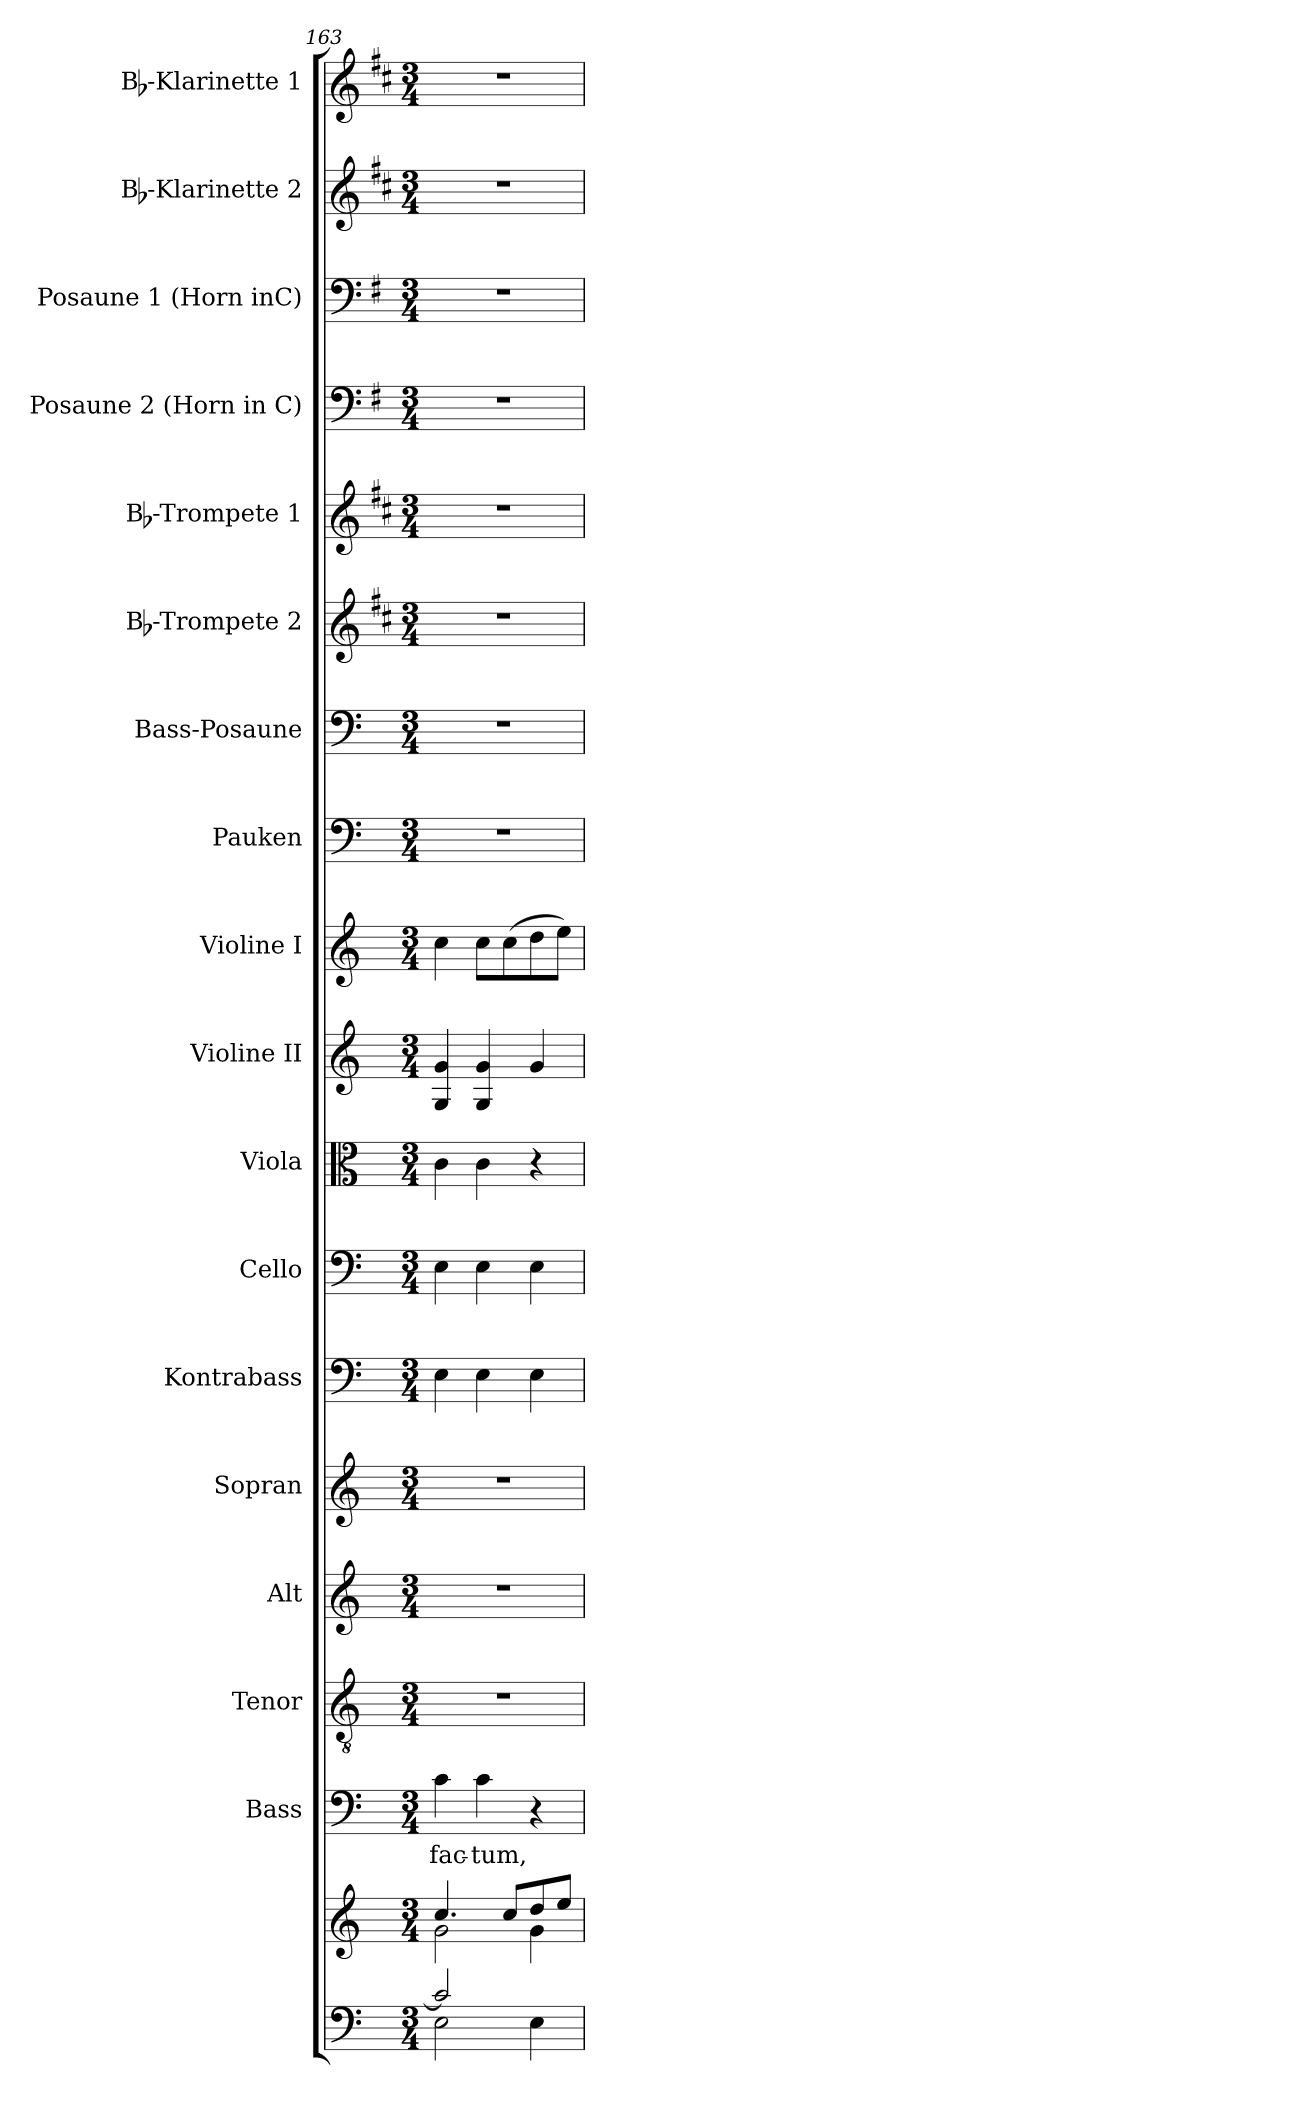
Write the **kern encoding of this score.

**kern	**kern	**kern	**text	**kern	**kern	**kern	**kern	**kern	**kern	**kern	**kern	**kern	**kern	**kern	**kern	**kern	**kern	**kern	**kern
*part18	*part18	*part17	*part17	*part16	*part15	*part14	*part13	*part12	*part11	*part10	*part9	*part8	*part7	*part6	*part5	*part4	*part3	*part2	*part1
*staff19	*staff18	*staff17	*staff17	*staff16	*staff15	*staff14	*staff13	*staff12	*staff11	*staff10	*staff9	*staff8	*staff7	*staff6	*staff5	*staff4	*staff3	*staff2	*staff1
*	*	*I"Bass	*	*I"Tenor	*I"Alt	*I"Sopran	*I"Kontrabass	*I"Cello	*I"Viola	*I"Violine II	*I"Violine I	*I"Pauken	*I"Bass-Posaune	*I"Bb-Trompete 2	*I"Bb-Trompete 1	*I"Posaune 2 (Horn in C)	*I"Posaune 1 (Horn inC)	*I"Bb-Klarinette 2	*I"Bb-Klarinette 1
*	*	*I'B.	*	*I'T.	*I'A.	*I'S.	*I'Kb.	*	*I'Vla.	*I'Vl. II	*I'Vl. I	*I'Pk.	*I'B-Pos.	*I'Bb Trp. 2	*I'Bb Trp. 1	*I'Pos. 2	*I'Pos. 1	*I'Bb Kl. 2	*I'Bb Kl. 1
!!LO:PB:g=z
*clefF4	*clefG2	*clefF4	*	*clefGv2	*clefG2	*clefG2	*clefF4	*clefF4	*clefC3	*clefG2	*clefG2	*clefF4	*clefF4	*clefG2	*clefG2	*clefF4	*clefF4	*clefG2	*clefG2
*	*	*	*	*	*	*	*ITrd7c12	*	*	*	*	*	*	*ITrd1c2	*ITrd1c2	*ITrd4c7	*ITrd4c7	*ITrd1c2	*ITrd1c2
*k[]	*k[]	*k[]	*	*k[]	*k[]	*k[]	*k[]	*k[]	*k[]	*k[]	*k[]	*k[]	*k[]	*k[]	*k[]	*k[]	*k[]	*k[]	*k[]
*C:	*C:	*C:	*	*C:	*C:	*C:	*C:	*C:	*C:	*C:	*C:	*C:	*C:	*C:	*C:	*C:	*C:	*C:	*C:
*M3/4	*M3/4	*M3/4	*	*M3/4	*M3/4	*M3/4	*M3/4	*M3/4	*M3/4	*M3/4	*M3/4	*M3/4	*M3/4	*M3/4	*M3/4	*M3/4	*M3/4	*M3/4	*M3/4
=163	=163	=163	=163	=163	=163	=163	=163	=163	=163	=163	=163	=163	=163	=163	=163	=163	=163	=163	=163
*^	*^	*	*	*	*	*	*	*	*	*	*	*	*	*	*	*	*	*	*
!	!	!	!	!	!LO:LY:b	!	!	!	!	!	!	!	!	!	!	!	!	!	!	!	!
2c/]	2E\	4.cc/	2g\	4c\	fac-	2.r	2.r	2.r	4EE\	4E\	4c\	4G/ 4g/	4cc\	2.r	2.r	2.r	2.r	2.r	2.r	2.r	2.r
!	!	!	!	!	!LO:LY:b	!	!	!	!	!	!	!	!	!	!	!	!	!	!	!	!
.	.	.	.	4c\	-tum,	.	.	.	4EE\	4E\	4c\	4G/ 4g/	8cc\L	.	.	.	.	.	.	.	.
.	.	8cc/L	.	.	.	.	.	.	.	.	.	.	(>8cc\	.	.	.	.	.	.	.	.
4ryy	4E\	8dd/	4g\	4r	.	.	.	.	4EE\	4E\	4r	4g/	8dd\	.	.	.	.	.	.	.	.
.	.	8ee/J	.	.	.	.	.	.	.	.	.	.	8ee\J)	.	.	.	.	.	.	.	.
*v	*v	*	*	*	*	*	*	*	*	*	*	*	*	*	*	*	*	*	*	*	*
*	*v	*v	*	*	*	*	*	*	*	*	*	*	*	*	*	*	*	*	*	*
=	=	=	=	=	=	=	=	=	=	=	=	=	=	=	=	=	=	=	=
*-	*-	*-	*-	*-	*-	*-	*-	*-	*-	*-	*-	*-	*-	*-	*-	*-	*-	*-	*-
